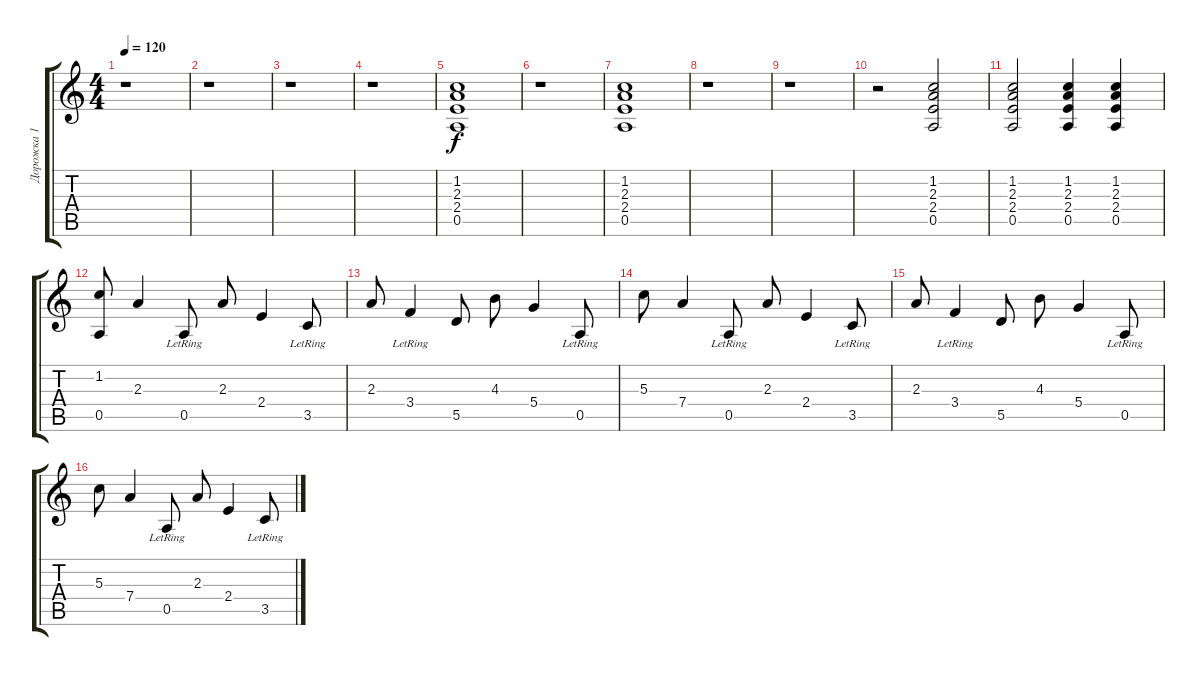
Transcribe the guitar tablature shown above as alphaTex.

\track ("Дорожка 1" "Дорожка 1") {instrument slapbass1}
\staff {score tabs}
\tuning (E4 B3 G3 D3 A2 E2) {hide}
\ts (4 4)
\tempo 120
\clef g2
\ks c
r.1{dy f} |
r.1 |
r.1 |
r.1 |
(1.2 2.3 2.4 0.5).1 |
r.1 |
(1.2 2.3 2.4 0.5).1 |
r.1 |
r.1 |
r.2 (1.2 2.3 2.4 0.5).2 |
(1.2 2.3 2.4 0.5).2 (1.2 2.3 2.4 0.5).4 (1.2 2.3 2.4 0.5).4 |
(1.2 0.5).8 2.3.4 0.5{lr}.8 2.3.8 2.4.4 3.5{lr}.8 |
2.3.8 3.4{lr}.4 5.5.8 4.3.8 5.4.4 0.5{lr}.8 |
5.3.8 7.4.4 0.5{lr}.8 2.3.8 2.4.4 3.5{lr}.8 |
2.3.8 3.4{lr}.4 5.5.8 4.3.8 5.4.4 0.5{lr}.8 |
5.3.8 7.4.4 0.5{lr}.8 2.3.8 2.4.4 3.5{lr}.8
